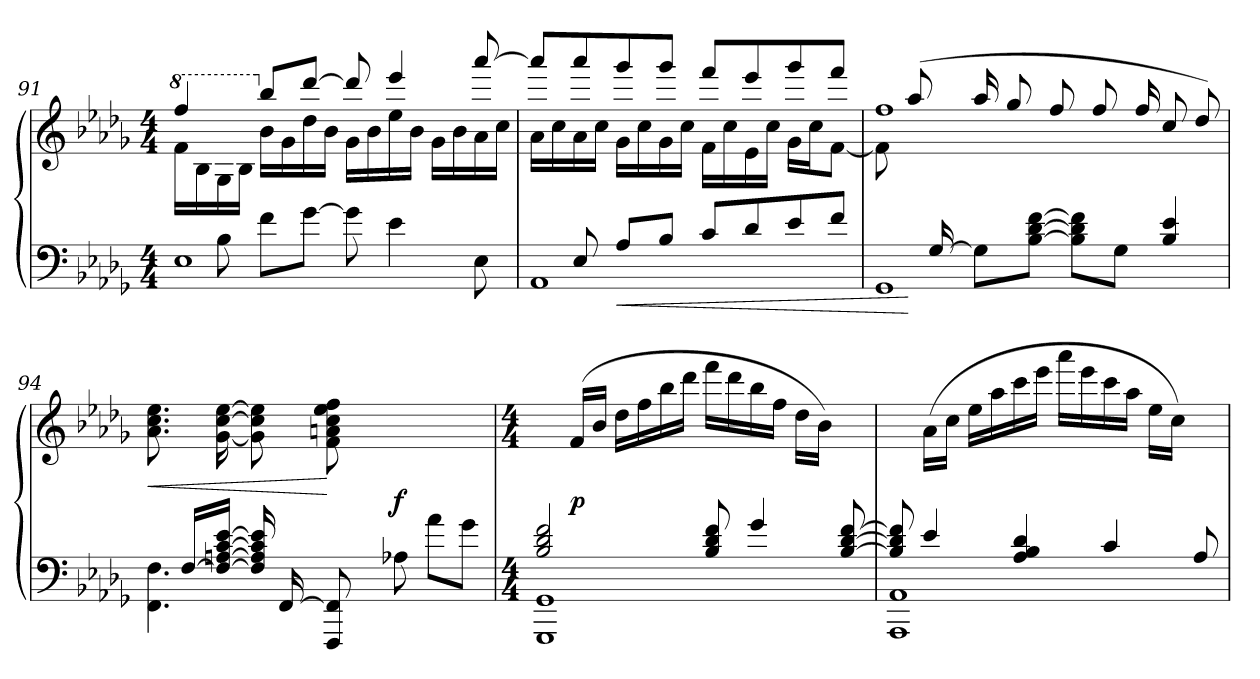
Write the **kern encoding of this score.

**kern	**kern	**dynam
*part1	*part1	*part1
*staff2	*staff1	*staff1/2
*clefF4	*clefG2	*
*k[b-e-a-d-g-]	*k[b-e-a-d-g-]	*
*D-:	*D-:	*
*M4/4	*M4/4	*
=91	=91	=91
*^	*	*
*	*	*8va	*
*	*	*^	*
8ryy	1E-\	4fff/	16ff\LL	.
.	.	.	16b-\	.
8B-\	.	.	16g-\	.
.	.	.	16b-\JJ	.
*	*	*X8va	*	*
8f\L	.	8bb-/L	16b-\LL	.
.	.	.	16g-\	.
[8g-\J	.	[8ddd-/J	16dd-\	.
.	.	.	16b-\JJ	.
8g-\]	.	8ddd-/]	16g-\LL	.
.	.	.	16b-\	.
4e-\	.	4eee-/	16ee-\	.
.	.	.	16b-\JJ	.
.	.	.	16g-\LL	.
.	.	.	16b-\	.
8E-\	.	[8aaa-/	16a-\	.
.	.	.	16cc\JJ	.
=92	=92	=92	=92	=92
8ryy	1AA-/	8aaa-/L]	16a-\LL	.
.	.	.	16cc\	.
8E-/	.	8aaa-/	16a-\	.
.	.	.	16cc\JJ	.
!	!	!	!	!LO:HP:b=2
8A-/L	.	8ggg-/	16g-\LL	<
.	.	.	16cc\	.
8B-/J	.	8ggg-/J	16g-\	.
.	.	.	16cc\JJ	.
8c/L	.	8fff/L	16f\LL	.
.	.	.	16cc\	.
8d-/	.	8eee-/	16e-\	.
.	.	.	16cc\JJ	.
8e-/	.	8ggg-/	16g-\LL	.
.	.	.	16cc\J	.
8f/J	.	8fff/J	[8f\J	.
=93	=93	=93	=93	=93
*	*	*	*^	*
8.ryy	1GG-/	8ryy	1ff\	8f\]	.
.	.	(8aa-/	.	2..ryy	[
[16G-/	.	.	.	.	.
8G-\L]	.	16aa-/LL	.	.	.
.	.	8gg-/	.	.	.
[8f\ [8d-\ [8B-\J	.	.	.	.	.
.	.	8ff/J	.	.	.
8f\] 8d-\] 8B-\]L	.	.	.	.	.
.	.	8ff/L	.	.	.
8G-\J	.	.	.	.	.
.	.	16ff/JL	.	.	.
4e-/ 4B-/	.	8cc/L	.	.	.
.	.	8dd-/J)	.	.	.
*	*	*v	*v	*v	*
=94	=94	=94	=94
!	!	!	!LO:HP:b
8ryy	4.F\ 4.FF\	8.ee-\ 8.cc\ 8.a-\L	<
[16F/LL	.	.	.
[16e-/ [16c/ [16A/ 16F/_JJ	.	[16ee-\ [16cc\ [16g-\L	.
16e-/] 16c/] 16A/] 16F/]	.	8ee-\] 8cc\] 8g-\]	.
[16FF/LL	.	.	.
8FF/] 8FFF/J	4ryy	8ff\ 8ee-\ 8cc\ 8a\ 8f\J	[
2ryy	.	2ryy	.
.	8A-\	.	f
.	8a-\L	.	.
.	8g-\J	.	.
=95	=95	=95	=95
*M4/4	*	*M4/4	*
2f/ 2d-/ 2B-/	1GG-\ 1GGG-\	8ryy	.
.	.	(16f/LL	p
.	.	16b-/JJ	.
.	.	16dd-\LL	.
.	.	16ff\	.
.	.	16bb-\	.
.	.	16ddd-\JJ	.
8f/ 8d-/ 8B-/	.	16fff\LL	.
.	.	16ddd-\	.
4g-/	.	16bb-\	.
.	.	16ff\JJ	.
.	.	16dd-\LL	.
.	.	16b-\JJ)	.
[8f/ [8d-/ [8B-/	.	8ryy	.
=96	=96	=96	=96
8f/] 8d-/] 8B-/]	1AA-\ 1AAA-\	8ryy	.
4e-/	.	(16a-\LL	.
.	.	16cc\JJ	.
.	.	16ee-\LL	.
.	.	16aa-\	.
4d-/ 4B-/ 4A-/	.	16ccc\	.
.	.	16eee-\JJ	.
.	.	16aaa-\LL	.
.	.	16eee-\	.
4c/	.	16ccc\	.
.	.	16aa-\JJ	.
.	.	16ee-\LL	.
.	.	16cc\JJ)	.
8A-/	.	8ryy	.
*v	*v	*	*
=	=	=
*-	*-	*-
